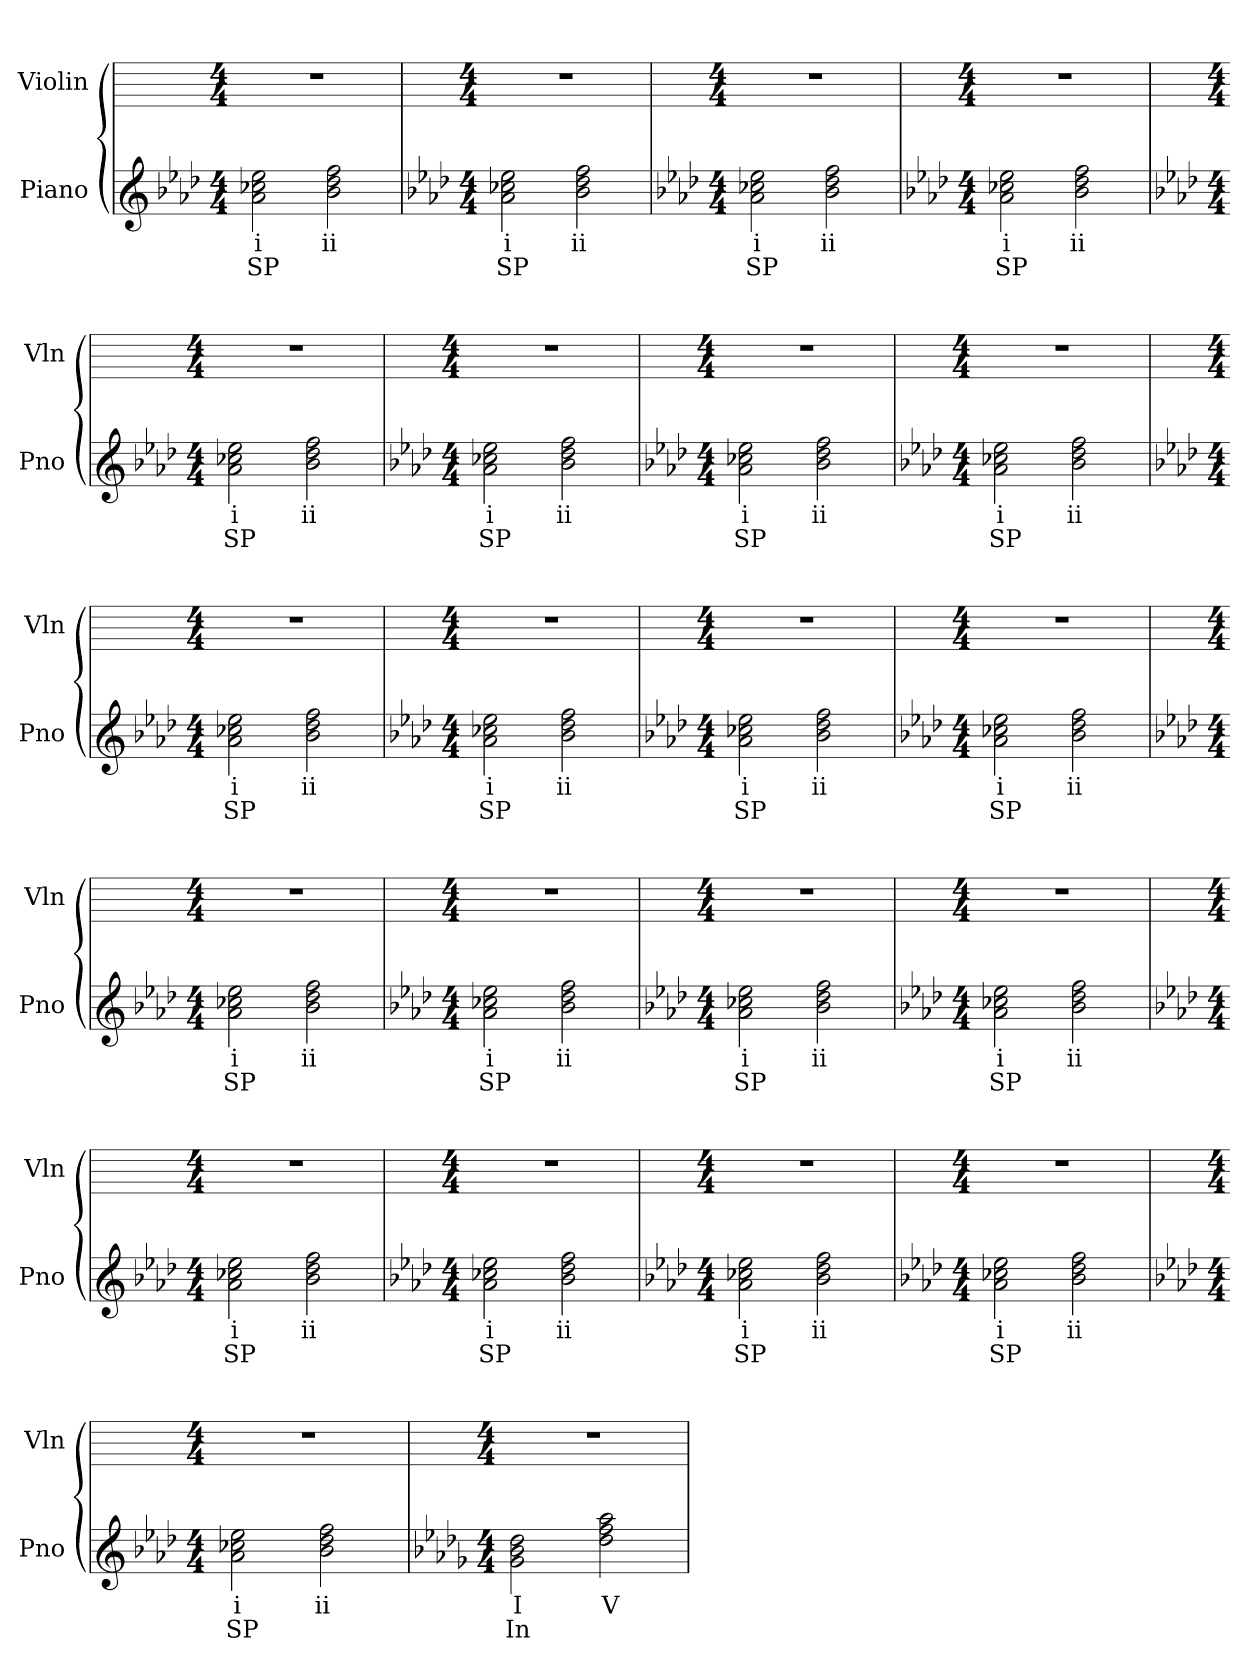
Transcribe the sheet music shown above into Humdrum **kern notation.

**kern	**text	**text	**kern
*part2	*part2	*part2	*part1
*staff2	*staff2	*staff2	*staff1
*I"Piano	*	*	*I"Violin
*I'Pno	*	*	*I'Vln
*k[b-e-a-d-]	*	*	*
*A-:	*	*	*
*M4/4	*	*	*M4/4
=	=	=	=
2a- 2cc-X 2ee-	i	SP	1r
2b- 2dd- 2ff	ii	.	.
=	=	=	=
*k[b-e-a-d-]	*	*	*
*A-:	*	*	*
*M4/4	*	*	*M4/4
2a- 2cc-X 2ee-	i	SP	1r
2b- 2dd- 2ff	ii	.	.
=	=	=	=
*k[b-e-a-d-]	*	*	*
*A-:	*	*	*
*M4/4	*	*	*M4/4
2a- 2cc-X 2ee-	i	SP	1r
2b- 2dd- 2ff	ii	.	.
=	=	=	=
*k[b-e-a-d-]	*	*	*
*A-:	*	*	*
*M4/4	*	*	*M4/4
2a- 2cc-X 2ee-	i	SP	1r
2b- 2dd- 2ff	ii	.	.
=	=	=	=
*k[b-e-a-d-]	*	*	*
*A-:	*	*	*
*M4/4	*	*	*M4/4
2a- 2cc-X 2ee-	i	SP	1r
2b- 2dd- 2ff	ii	.	.
=	=	=	=
*k[b-e-a-d-]	*	*	*
*A-:	*	*	*
*M4/4	*	*	*M4/4
2a- 2cc-X 2ee-	i	SP	1r
2b- 2dd- 2ff	ii	.	.
=	=	=	=
*k[b-e-a-d-]	*	*	*
*A-:	*	*	*
*M4/4	*	*	*M4/4
2a- 2cc-X 2ee-	i	SP	1r
2b- 2dd- 2ff	ii	.	.
=	=	=	=
*k[b-e-a-d-]	*	*	*
*A-:	*	*	*
*M4/4	*	*	*M4/4
2a- 2cc-X 2ee-	i	SP	1r
2b- 2dd- 2ff	ii	.	.
=	=	=	=
*k[b-e-a-d-]	*	*	*
*A-:	*	*	*
*M4/4	*	*	*M4/4
2a- 2cc-X 2ee-	i	SP	1r
2b- 2dd- 2ff	ii	.	.
=	=	=	=
*k[b-e-a-d-]	*	*	*
*A-:	*	*	*
*M4/4	*	*	*M4/4
2a- 2cc-X 2ee-	i	SP	1r
2b- 2dd- 2ff	ii	.	.
=	=	=	=
*k[b-e-a-d-]	*	*	*
*A-:	*	*	*
*M4/4	*	*	*M4/4
2a- 2cc-X 2ee-	i	SP	1r
2b- 2dd- 2ff	ii	.	.
=	=	=	=
*k[b-e-a-d-]	*	*	*
*A-:	*	*	*
*M4/4	*	*	*M4/4
2a- 2cc-X 2ee-	i	SP	1r
2b- 2dd- 2ff	ii	.	.
=	=	=	=
*k[b-e-a-d-]	*	*	*
*A-:	*	*	*
*M4/4	*	*	*M4/4
2a- 2cc-X 2ee-	i	SP	1r
2b- 2dd- 2ff	ii	.	.
=	=	=	=
*k[b-e-a-d-]	*	*	*
*A-:	*	*	*
*M4/4	*	*	*M4/4
2a- 2cc-X 2ee-	i	SP	1r
2b- 2dd- 2ff	ii	.	.
=	=	=	=
*k[b-e-a-d-]	*	*	*
*A-:	*	*	*
*M4/4	*	*	*M4/4
2a- 2cc-X 2ee-	i	SP	1r
2b- 2dd- 2ff	ii	.	.
=	=	=	=
*k[b-e-a-d-]	*	*	*
*A-:	*	*	*
*M4/4	*	*	*M4/4
2a- 2cc-X 2ee-	i	SP	1r
2b- 2dd- 2ff	ii	.	.
=	=	=	=
*k[b-e-a-d-]	*	*	*
*A-:	*	*	*
*M4/4	*	*	*M4/4
2a- 2cc-X 2ee-	i	SP	1r
2b- 2dd- 2ff	ii	.	.
=	=	=	=
*k[b-e-a-d-]	*	*	*
*A-:	*	*	*
*M4/4	*	*	*M4/4
2a- 2cc-X 2ee-	i	SP	1r
2b- 2dd- 2ff	ii	.	.
=	=	=	=
*k[b-e-a-d-]	*	*	*
*A-:	*	*	*
*M4/4	*	*	*M4/4
2a- 2cc-X 2ee-	i	SP	1r
2b- 2dd- 2ff	ii	.	.
=	=	=	=
*k[b-e-a-d-]	*	*	*
*A-:	*	*	*
*M4/4	*	*	*M4/4
2a- 2cc-X 2ee-	i	SP	1r
2b- 2dd- 2ff	ii	.	.
=	=	=	=
*k[b-e-a-d-]	*	*	*
*A-:	*	*	*
*M4/4	*	*	*M4/4
2a- 2cc-X 2ee-	i	SP	1r
2b- 2dd- 2ff	ii	.	.
=	=	=	=
*k[b-e-a-d-g-]	*	*	*
*D-:	*	*	*
*M4/4	*	*	*M4/4
2g- 2b- 2dd-	I	In	1r
2dd- 2ff 2aa-	V	.	.
=	=	=	=
*-	*-	*-	*-
